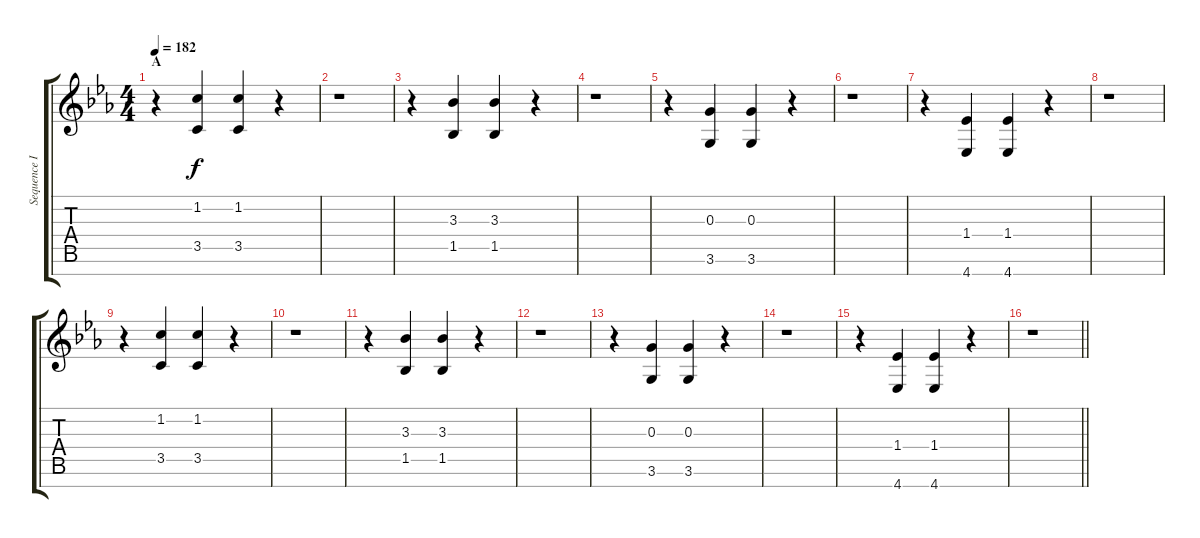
\track ("Sequence II" "Sequence I") {instrument stringensemble1}
\staff {score tabs}
\tuning (E5 B4 G4 D4 A3 E3 B2) {hide}
\ts (4 4)
\section ("" "A")
\tempo 182
\clef g2
\ks eb
r.4{dy f} (1.2 3.5).4 (1.2 3.5).4 r.4 |
r.1 |
r.4 (3.3 1.5).4 (3.3 1.5).4 r.4 |
r.1 |
r.4 (0.3 3.6).4 (0.3 3.6).4 r.4 |
r.1 |
r.4 (1.4 4.7).4 (1.4 4.7).4 r.4 |
r.1 |
r.4 (1.2 3.5).4 (1.2 3.5).4 r.4 |
r.1 |
r.4 (3.3 1.5).4 (3.3 1.5).4 r.4 |
r.1 |
r.4 (0.3 3.6).4 (0.3 3.6).4 r.4 |
r.1 |
r.4 (1.4 4.7).4 (1.4 4.7).4 r.4 |
\barLineRight lightlight
r.1
